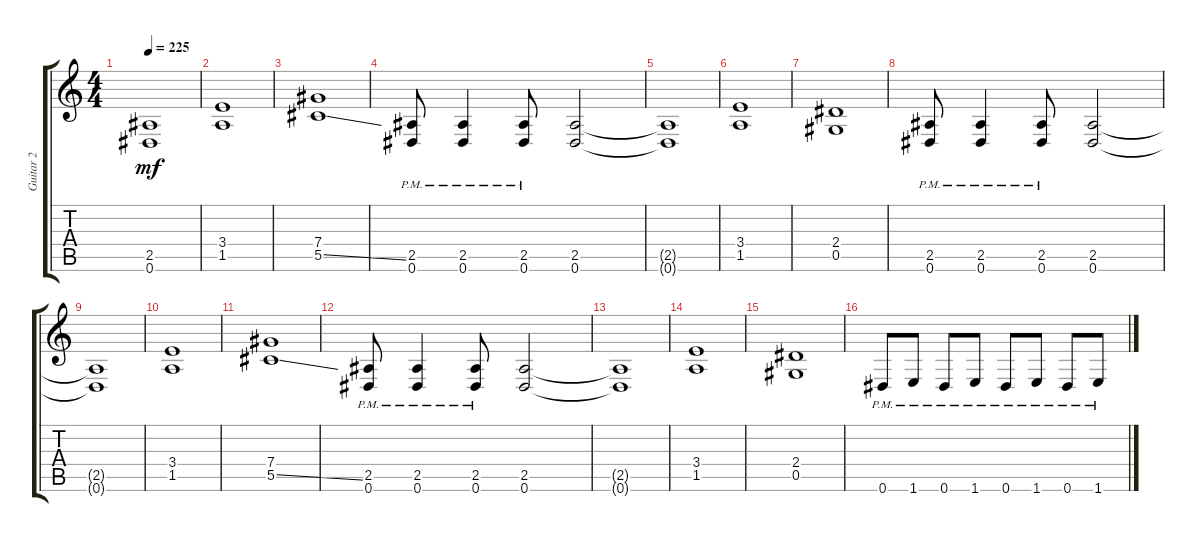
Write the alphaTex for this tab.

\track ("Guitar 2" "Guitar 2") {instrument distortionguitar}
\staff {score tabs}
\tuning (Eb4 Bb3 Gb3 Db3 Ab2 Eb2) {hide}
\ts (4 4)
\tempo 225
\clef g2
\ks c
(2.5{t} 0.6{t}).1{dy mf} |
(3.4 1.5).1 |
(7.4 5.5{ss}).1 |
(2.5{pm} 0.6{pm}).8 (2.5{pm} 0.6{pm}).4 (2.5{pm} 0.6{pm}).8 (2.5 0.6).2 |
(2.5{t} 0.6{t}).1 |
(3.4 1.5).1 |
(2.4 0.5).1 |
(2.5{pm} 0.6{pm}).8 (2.5{pm} 0.6{pm}).4 (2.5{pm} 0.6{pm}).8 (2.5 0.6).2 |
(2.5{t} 0.6{t}).1 |
(3.4 1.5).1 |
(7.4 5.5{ss}).1 |
(2.5{pm} 0.6{pm}).8 (2.5{pm} 0.6{pm}).4 (2.5{pm} 0.6{pm}).8 (2.5 0.6).2 |
(2.5{t} 0.6{t}).1 |
(3.4 1.5).1 |
(2.4 0.5).1 |
0.6{pm}.8 1.6{pm}.8 0.6{pm}.8 1.6{pm}.8 0.6{pm}.8 1.6{pm}.8 0.6{pm}.8 1.6{pm}.8
